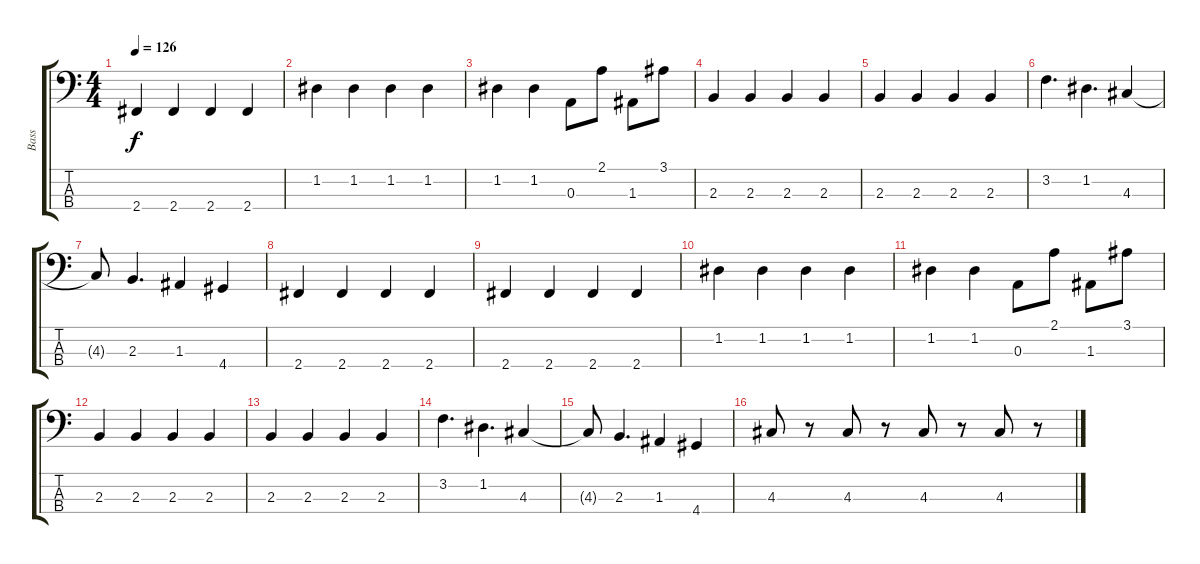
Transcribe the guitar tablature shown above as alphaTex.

\track ("Bass" "Bass") {instrument electricbassfinger}
\staff {score tabs}
\tuning (G2 D2 A1 E1) {hide}
\ts (4 4)
\tempo 126
\clef f4
\ks c
2.4.4{dy f} 2.4.4 2.4.4 2.4.4 |
1.2.4 1.2.4 1.2.4 1.2.4 |
1.2.4 1.2.4 0.3.8 2.1.8 1.3.8 3.1.8 |
2.3.4 2.3.4 2.3.4 2.3.4 |
2.3.4 2.3.4 2.3.4 2.3.4 |
3.2.4{d} 1.2.4{d} 4.3.4 |
4.3{t}.8 2.3.4{d} 1.3.4 4.4.4 |
2.4.4 2.4.4 2.4.4 2.4.4 |
2.4.4 2.4.4 2.4.4 2.4.4 |
1.2.4 1.2.4 1.2.4 1.2.4 |
1.2.4 1.2.4 0.3.8 2.1.8 1.3.8 3.1.8 |
2.3.4 2.3.4 2.3.4 2.3.4 |
2.3.4 2.3.4 2.3.4 2.3.4 |
3.2.4{d} 1.2.4{d} 4.3.4 |
4.3{t}.8 2.3.4{d} 1.3.4 4.4.4 |
4.3.8 r.8 4.3.8 r.8 4.3.8 r.8 4.3.8 r.8
